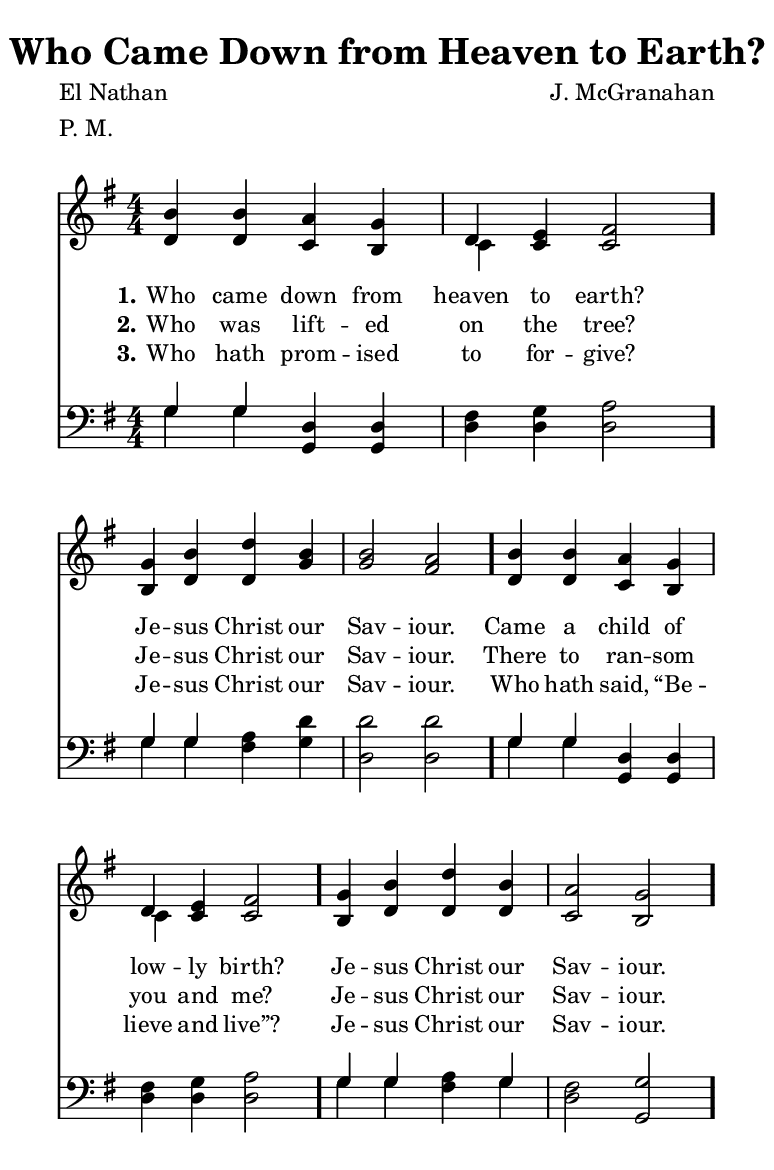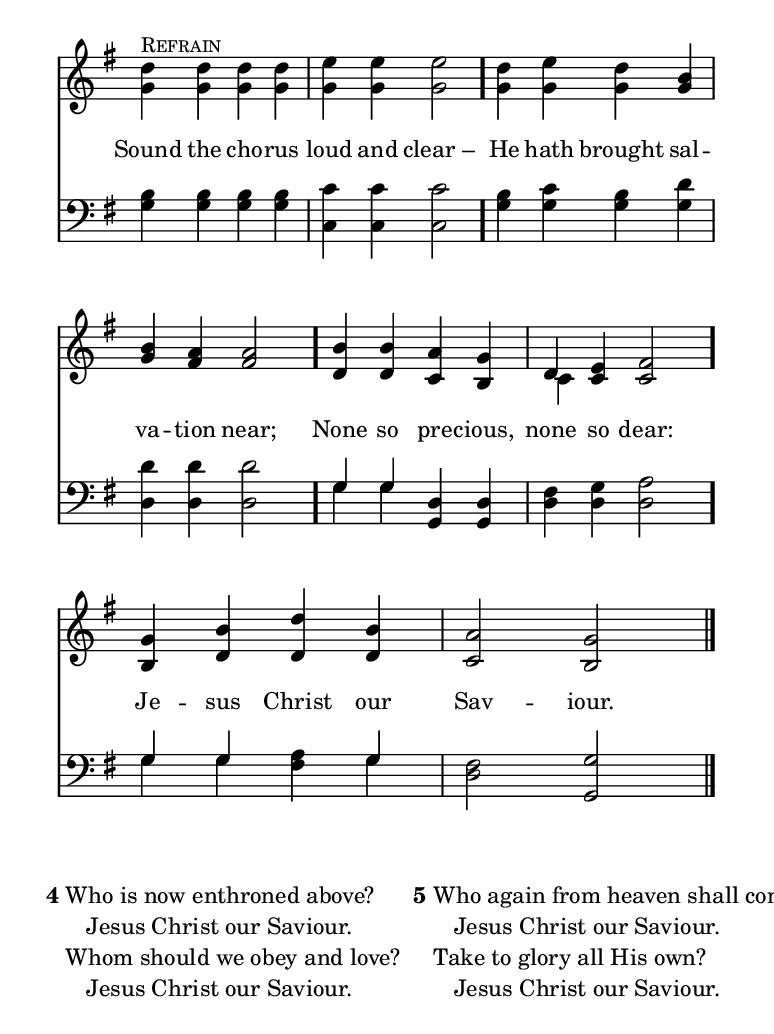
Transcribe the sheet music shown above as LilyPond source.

\include "common/global.ily"
\paper {
  \include "common/paper.ily"
  system-count = #(cond (is-eogsized 4) (#t #f))
}

\header{
  %children
  hymnnumber = "368"
  title = "Who Came Down from Heaven to Earth?"
  tunename = ""
  meter = "P. M."
  poet = "El Nathan"
  composer = "J. McGranahan"
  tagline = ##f
}

global = {
  \include "common/overrides.ily"
  \override Staff.TimeSignature.style = #'numbered
  \time 4/4
  \override Score.MetronomeMark.transparent = ##t % hide all fermata changes too
  \tempo 4=100
  \key g \major
  \autoBeamOff
}

notesSoprano = {
\global
\relative c'' {

  b4 b a g | d e fis2 |
  g4 b d b | b2 a |
  b4 b a g | d e fis2 |
  g4 b d b | a2 g |

  d'4^\markup { \small \caps "Refrain" } d d d | e e e2 |
  d4 e d b | b a a2 |
  b4 b a g | d e fis2 |
  g4 b d b | a2 g |

  \bar "|."

}
}

notesAlto = {
\global
\relative e' {

  d4 d c b | c c c2 |
  b4 d d g | g2 fis |
  d4 d c b | c c c2 |
  b4 d d d | c2 b |

  g'4 g g g | g g g2 |
  g4 g g g | g fis fis2 |
  d4 d c b | c c c2 |
  b4 d d d | c2 b |

}
}

notesTenor = {
\global
\relative a {

  g4 g d d | fis g a2 |
  g4 g a d | d2 d |
  g,4 g d d | fis g a2 |
  g4 g a g | fis2 g |

  b4 b b b | c c c2 |
  b4 c b d | d d d2 |
  g,4 g d d | fis g a2 |
  g4 g a g | fis2 g |

}
}

notesBass = {
\global
\relative f {

  g4 g g, g | d' d d2 |
  g4 g fis g | d2 d |
  g4 g g, g | d' d d2 |
  g4 g fis g | d2 g, |

  g'4 g g g | c, c c2 |
  g'4 g g g | d d d2 |
  g4 g g, g | d' d d2 |
  g4 g fis g | d2 g, |

}
}

Refrain = \lyricmode {

Sound the cho -- rus loud and clear_– \bar "."
He hath brought sal -- va -- tion near; \bar "."
None so pre -- cious, none so dear: \bar "."
Je -- sus Christ our Sav -- iour. \bar "."

}

wordsA = \lyricmode {
\set stanza = "1."

Who came down from heaven to earth? \bar "."
Je -- sus Christ our Sav -- iour. \bar "."
Came a child of low -- ly birth? \bar "."
Je -- sus Christ our Sav -- iour. \bar "."

}

wordsB = \lyricmode {
\set stanza = "2."

Who was lift -- ed on the tree?
Je -- sus Christ our Sav -- iour.
There to ran -- som you and me?
Je -- sus Christ our Sav -- iour.

\Refrain

}

wordsC = \lyricmode {
\set stanza = "3."

Who hath prom -- ised to for -- give? % original has "promed"
Je -- sus Christ our Sav -- iour.
Who hath said, “Be -- lieve and live”?
Je -- sus Christ our Sav -- iour.

}

wordsD = \markuplist {

\line { Who is now enthroned above? }
\line { { \hspace #2 } Jesus Christ our Saviour. }
\line { Whom should we obey and love? }
\line { { \hspace #2 } Jesus Christ our Saviour. }

}

wordsE = \markuplist {

\line { Who again from heaven shall come? }
\line { { \hspace #2 } Jesus Christ our Saviour. }
\line { Take to glory all His own? }
\line { { \hspace #2 } Jesus Christ our Saviour. }

}

\score {
  \context ChoirStaff <<
    \context Staff = upper <<
      \set Staff.autoBeaming = ##f
      \set ChoirStaff.systemStartDelimiter = #'SystemStartBar
      \set ChoirStaff.printPartCombineTexts = ##f
      \partcombine #'(2 . 11) \notesSoprano \notesAlto
      \context NullVoice = sopranos { \voiceOne << \notesSoprano >> }
      \context Lyrics = one   \lyricsto sopranos \wordsA
      \context Lyrics = two   \lyricsto sopranos \wordsB
      \context Lyrics = three \lyricsto sopranos \wordsC
    >>
    \context Staff = men <<
      \set Staff.autoBeaming = ##f
      \clef bass
      \set ChoirStaff.printPartCombineTexts = ##f
      \partcombine #'(2 . 11) \notesTenor \notesBass
    >>
  >>
  \layout {
    \include "common/layout.ily"
  }
  #(cond ((ly:get-option 'eog-midi-permitted) #{ \midi{
    \include "common/midi.ily"
  } #}))
}

\markup { \fill-line {
  \hspace #0.1
  \line{ \bold 4 \column { \wordsD } }
  \hspace #0.1
  \line{ \bold 5 \column { \wordsE } }
  \hspace #0.1
} }

\version "2.19.49"  % necessary for upgrading to future LilyPond versions.

% vi:set et ts=2 sw=2 ai nocindent syntax=lilypond:
